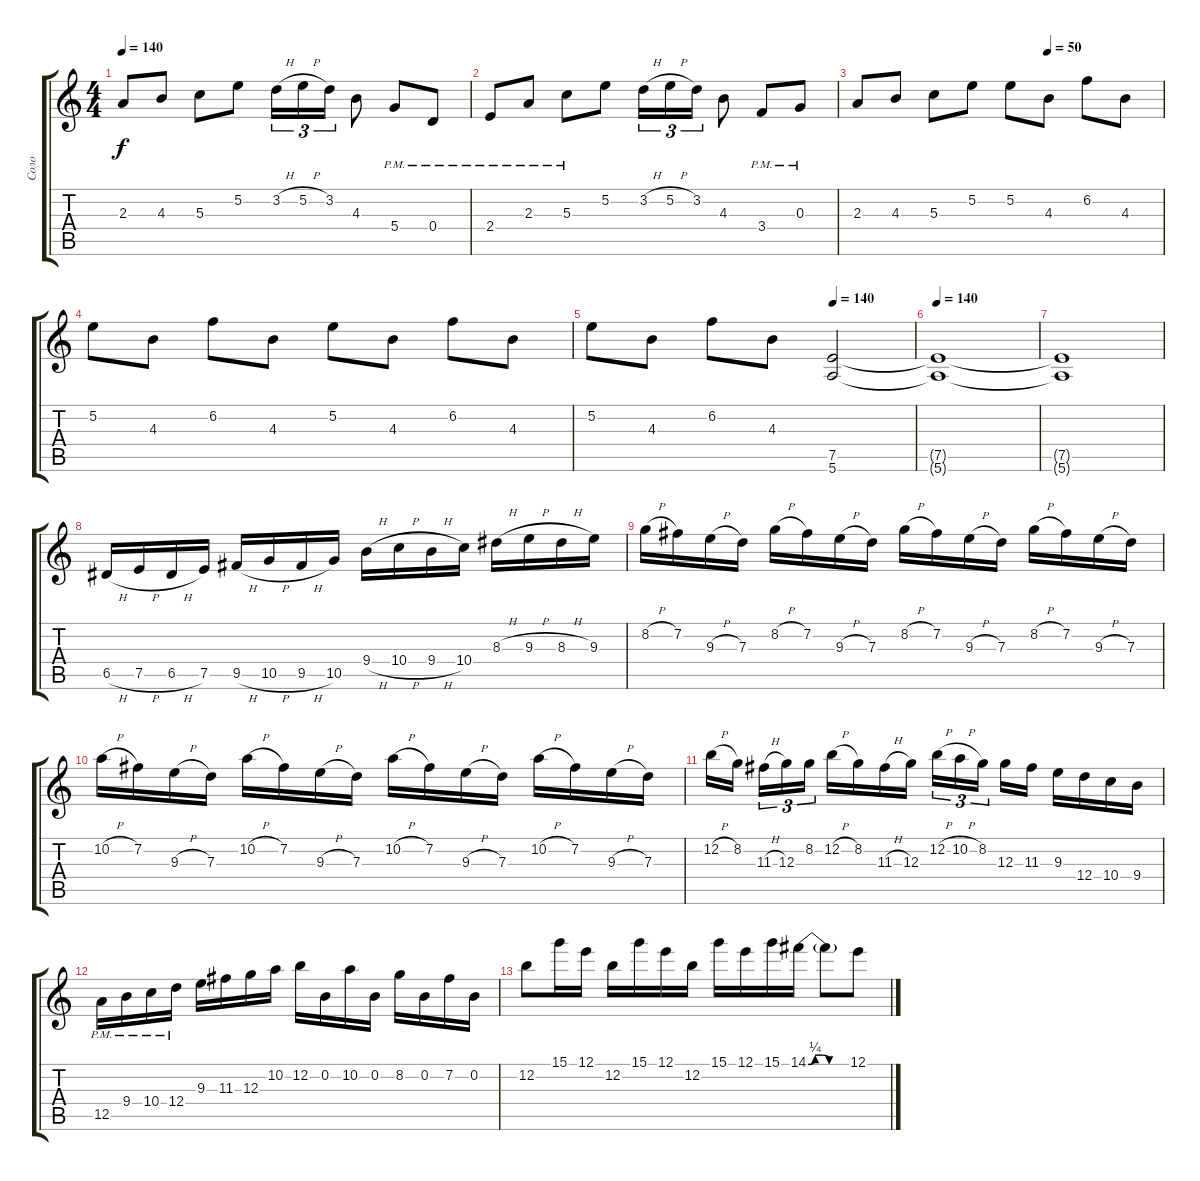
\track ("Соло" "Соло") {instrument distortionguitar}
\staff {score tabs}
\tuning (E4 B3 G3 D3 A2 E2) {hide}
\ts (4 4)
\tempo 140
\clef g2
\ks c
2.3.8{dy f} 4.3.8 5.3.8 5.2.8 3.2{h}.16{tu (3 2)} 5.2{h}.16{tu (3 2)} 3.2.16{tu (3 2)} 4.3.8 5.4{pm}.8 0.4{pm}.8 |
2.4{pm}.8 2.3{pm}.8 5.3{pm}.8 5.2.8 3.2{h}.16{tu (3 2)} 5.2{h}.16{tu (3 2)} 3.2.16{tu (3 2)} 4.3.8 3.4{pm}.8 0.3{pm}.8 |
\tempo (50 0.625)
2.3.8 4.3.8 5.3.8 5.2.8 5.2.8 4.3.8 6.2.8 4.3.8 |
5.2.8 4.3.8 6.2.8 4.3.8 5.2.8 4.3.8 6.2.8 4.3.8 |
\tempo (140 0.75)
5.2.8 4.3.8 6.2.8 4.3.8 (7.5 5.6).2 |
\tempo 140
(7.5{t} 5.6{t}).1 |
(7.5{t} 5.6{t}).1 |
6.5{h}.16 7.5{h}.16 6.5{h}.16 7.5.16 9.5{h}.16 10.5{h}.16 9.5{h}.16 10.5.16 9.4{h}.16 10.4{h}.16 9.4{h}.16 10.4.16 8.3{h}.16 9.3{h}.16 8.3{h}.16 9.3.16 |
8.2{h}.16 7.2.16 9.3{h}.16 7.3.16 8.2{h}.16 7.2.16 9.3{h}.16 7.3.16 8.2{h}.16 7.2.16 9.3{h}.16 7.3.16 8.2{h}.16 7.2.16 9.3{h}.16 7.3.16 |
10.2{h}.16 7.2.16 9.3{h}.16 7.3.16 10.2{h}.16 7.2.16 9.3{h}.16 7.3.16 10.2{h}.16 7.2.16 9.3{h}.16 7.3.16 10.2{h}.16 7.2.16 9.3{h}.16 7.3.16 |
12.2{h}.16 8.2.16{beam splitsecondary} 11.3{h}.16{tu (3 2)} 12.3.16{tu (3 2)} 8.2.16{tu (3 2)} 12.2{h}.16 8.2.16 11.3{h}.16 12.3.16 12.2{h}.16{tu (3 2)} 10.2{h}.16{tu (3 2)} 8.2.16{tu (3 2) beam splitsecondary} 12.3.16 11.3.16 9.3.16 12.4.16 10.4.16 9.4.16 |
12.5{pm}.16 9.4{pm}.16 10.4{pm}.16 12.4{pm}.16 9.3.16 11.3.16 12.3.16 10.2.16 12.2.16 0.2.16 10.2.16 0.2.16 8.2.16 0.2.16 7.2.16 0.2.16 |
12.2.8 15.1.16 12.1.16 12.2.16 15.1.16 12.1.16 12.2.16 15.1.16 12.1.16 15.1.16 14.1{be (custom 0 0 10 1 20 1 30 0 60 0)}.16 14.1{t}.8 12.1.8
